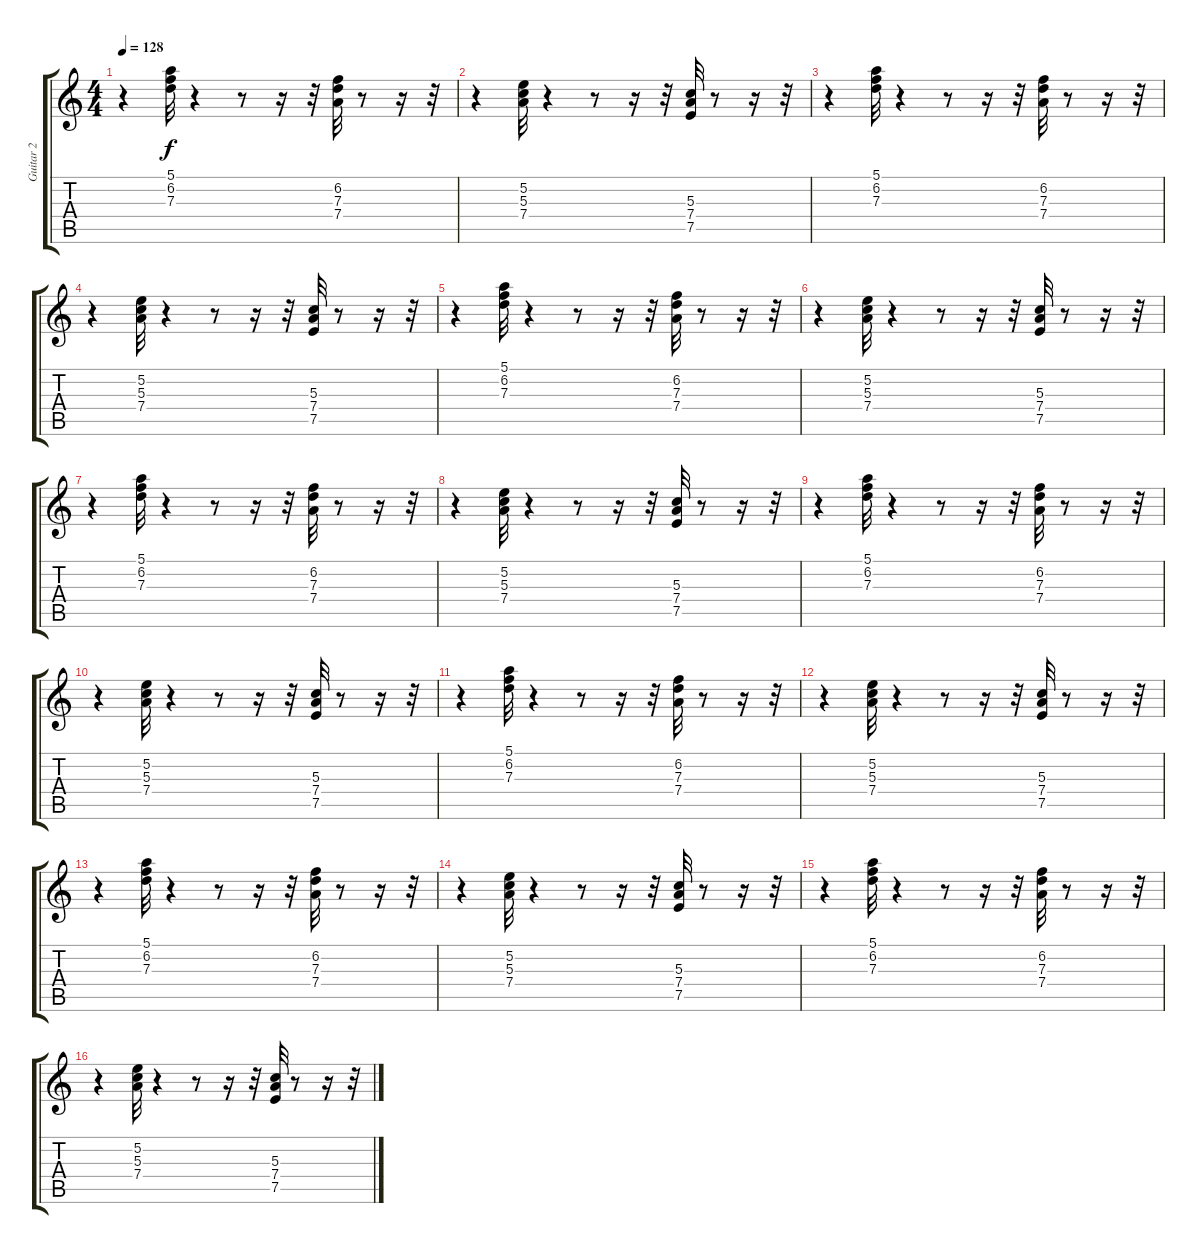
\track ("Guitar 2" "Guitar 2") {instrument acousticguitarsteel}
\staff {score tabs}
\tuning (E4 B3 G3 D3 A2 E2) {hide}
\ts (4 4)
\tempo 128
\clef g2
\ks c
r.4{dy f} (5.1 6.2 7.3).32 r.4 r.8 r.16 r.32 (6.2 7.3 7.4).32 r.8 r.16 r.32 |
r.4 (5.2 5.3 7.4).32 r.4 r.8 r.16 r.32 (5.3 7.4 7.5).32 r.8 r.16 r.32 |
r.4 (5.1 6.2 7.3).32 r.4 r.8 r.16 r.32 (6.2 7.3 7.4).32 r.8 r.16 r.32 |
r.4 (5.2 5.3 7.4).32 r.4 r.8 r.16 r.32 (5.3 7.4 7.5).32 r.8 r.16 r.32 |
r.4 (5.1 6.2 7.3).32 r.4 r.8 r.16 r.32 (6.2 7.3 7.4).32 r.8 r.16 r.32 |
r.4 (5.2 5.3 7.4).32 r.4 r.8 r.16 r.32 (5.3 7.4 7.5).32 r.8 r.16 r.32 |
r.4 (5.1 6.2 7.3).32 r.4 r.8 r.16 r.32 (6.2 7.3 7.4).32 r.8 r.16 r.32 |
r.4 (5.2 5.3 7.4).32 r.4 r.8 r.16 r.32 (5.3 7.4 7.5).32 r.8 r.16 r.32 |
r.4 (5.1 6.2 7.3).32 r.4 r.8 r.16 r.32 (6.2 7.3 7.4).32 r.8 r.16 r.32 |
r.4 (5.2 5.3 7.4).32 r.4 r.8 r.16 r.32 (5.3 7.4 7.5).32 r.8 r.16 r.32 |
r.4 (5.1 6.2 7.3).32 r.4 r.8 r.16 r.32 (6.2 7.3 7.4).32 r.8 r.16 r.32 |
r.4 (5.2 5.3 7.4).32 r.4 r.8 r.16 r.32 (5.3 7.4 7.5).32 r.8 r.16 r.32 |
r.4 (5.1 6.2 7.3).32 r.4 r.8 r.16 r.32 (6.2 7.3 7.4).32 r.8 r.16 r.32 |
r.4 (5.2 5.3 7.4).32 r.4 r.8 r.16 r.32 (5.3 7.4 7.5).32 r.8 r.16 r.32 |
r.4 (5.1 6.2 7.3).32 r.4 r.8 r.16 r.32 (6.2 7.3 7.4).32 r.8 r.16 r.32 |
r.4 (5.2 5.3 7.4).32 r.4 r.8 r.16 r.32 (5.3 7.4 7.5).32 r.8 r.16 r.32
